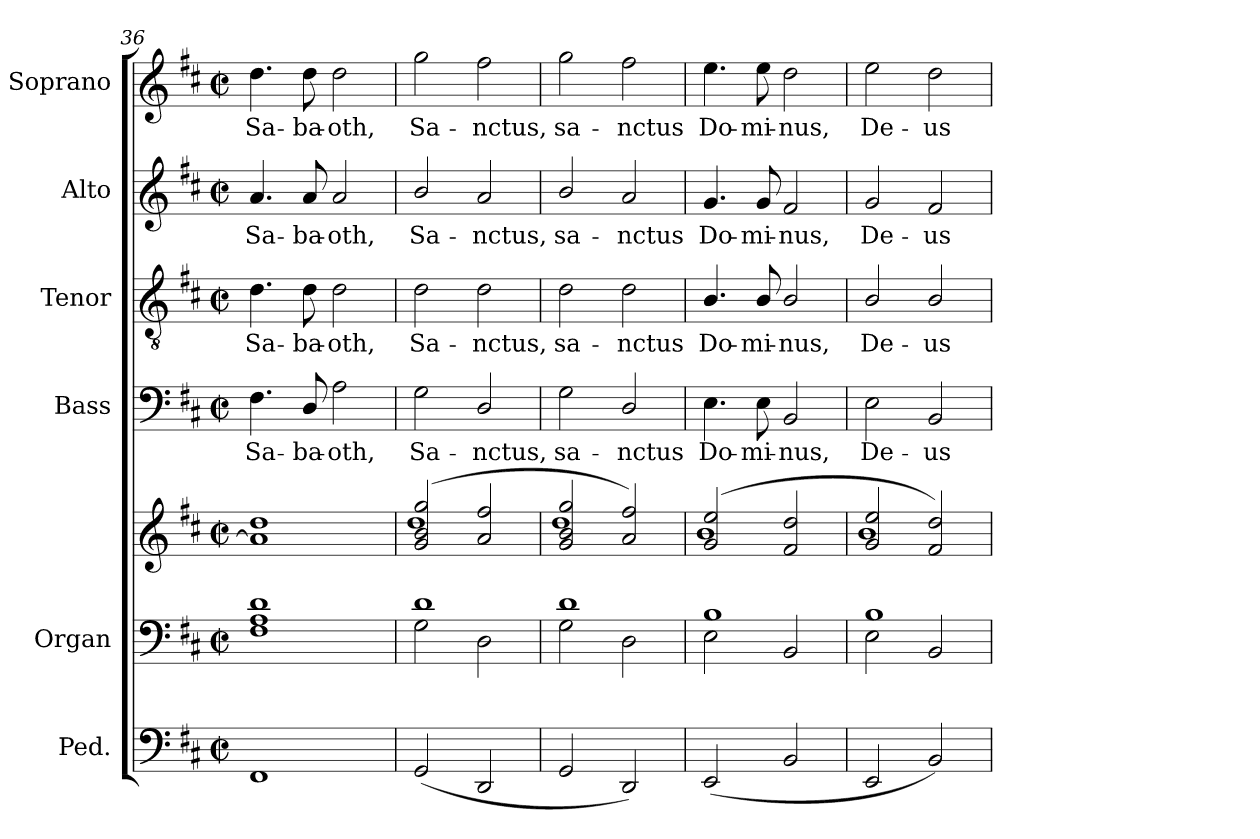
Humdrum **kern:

**kern	**kern	**kern	**kern	**text	**kern	**text	**kern	**text	**kern	**text
*part6	*part5	*part5	*part4	*part4	*part3	*part3	*part2	*part2	*part1	*part1
*staff7	*staff6	*staff5	*staff4	*staff4	*staff3	*staff3	*staff2	*staff2	*staff1	*staff1
*I"Ped.	*I"Organ	*	*I"Bass	*	*I"Tenor	*	*I"Alto	*	*I"Soprano	*
*	*I'Org.	*	*I'B.	*	*I'T.	*	*I'A.	*	*I'S.	*
*clefF4	*clefF4	*clefG2	*clefF4	*	*clefGv2	*	*clefG2	*	*clefG2	*
*	*	*	*	*	*ITrd7c12	*	*	*	*	*
*k[f#c#]	*k[f#c#]	*k[f#c#]	*k[f#c#]	*	*k[f#c#]	*	*k[f#c#]	*	*k[f#c#]	*
*D:	*D:	*D:	*D:	*	*D:	*	*D:	*	*D:	*
*M2/2	*M2/2	*M2/2	*M2/2	*	*M2/2	*	*M2/2	*	*M2/2	*
*met(c|)	*met(c|)	*met(c|)	*met(c|)	*	*met(c|)	*	*met(c|)	*	*met(c|)	*
=36	=36	=36	=36	=36	=36	=36	=36	=36	=36	=36
!	!	!	!	!LO:LY:b:color=#000000	!	!	!	!	!	!
!	!	!	!	!	!	!LO:LY:b:color=#000000	!	!	!	!
!	!	!	!	!	!	!	!	!LO:LY:b:color=#000000	!	!
!	!	!	!	!	!	!	!	!	!	!LO:LY:b:color=#000000
1FF#i	1F#i 1Ai 1di	1ai] 1ddi	4.F#i\	Sa-	4.Di\	Sa-	4.ai/	Sa-	4.ddi\	Sa-
!	!	!	!	!LO:LY:b:color=#000000	!	!	!	!	!	!
!	!	!	!	!	!	!LO:LY:b:color=#000000	!	!	!	!
!	!	!	!	!	!	!	!	!LO:LY:b:color=#000000	!	!
!	!	!	!	!	!	!	!	!	!	!LO:LY:b:color=#000000
.	.	.	8Di/	-ba-	8Di\	-ba-	8ai/	-ba-	8ddi\	-ba-
!	!	!	!	!LO:LY:b:color=#000000	!	!	!	!	!	!
!	!	!	!	!	!	!LO:LY:b:color=#000000	!	!	!	!
!	!	!	!	!	!	!	!	!LO:LY:b:color=#000000	!	!
!	!	!	!	!	!	!	!	!	!	!LO:LY:b:color=#000000
.	.	.	2Ai\	-oth,	2Di\	-oth,	2ai/	-oth,	2ddi\	-oth,
=37	=37	=37	=37	=37	=37	=37	=37	=37	=37	=37
*	*^	*^	*	*	*	*	*	*	*	*
!	!	!	!	!	!	!LO:LY:b:color=#000000	!	!	!	!	!	!
!	!	!	!	!	!	!	!	!LO:LY:b:color=#000000	!	!	!	!
!	!	!	!	!	!	!	!	!	!	!LO:LY:b:color=#000000	!	!
!	!	!	!	!	!	!	!	!	!	!	!	!LO:LY:b:color=#000000
(2GGi/	1di	2Gi\	(2gi/ 2bi 2ggi	1ddi	2Gi\	Sa-	2Di\	Sa-	2bi/	Sa-	2ggi\	Sa-
!	!	!	!	!	!	!LO:LY:b:color=#000000	!	!	!	!	!	!
!	!	!	!	!	!	!	!	!LO:LY:b:color=#000000	!	!	!	!
!	!	!	!	!	!	!	!	!	!	!LO:LY:b:color=#000000	!	!
!	!	!	!	!	!	!	!	!	!	!	!	!LO:LY:b:color=#000000
2DDi/	.	2Di\	2ai/ 2ff#i	.	2Di/	-nctus,	2Di\	-nctus,	2ai/	-nctus,	2ff#i\	-nctus,
=38	=38	=38	=38	=38	=38	=38	=38	=38	=38	=38	=38	=38
!	!	!	!	!	!	!LO:LY:b:color=#000000	!	!	!	!	!	!
!	!	!	!	!	!	!	!	!LO:LY:b:color=#000000	!	!	!	!
!	!	!	!	!	!	!	!	!	!	!LO:LY:b:color=#000000	!	!
!	!	!	!	!	!	!	!	!	!	!	!	!LO:LY:b:color=#000000
2GGi/	1di	2Gi\	2gi/ 2bi 2ggi	1ddi	2Gi\	sa-	2Di\	sa-	2bi/	sa-	2ggi\	sa-
!	!	!	!	!	!	!LO:LY:b:color=#000000	!	!	!	!	!	!
!	!	!	!	!	!	!	!	!LO:LY:b:color=#000000	!	!	!	!
!	!	!	!	!	!	!	!	!	!	!LO:LY:b:color=#000000	!	!
!	!	!	!	!	!	!	!	!	!	!	!	!LO:LY:b:color=#000000
2DDi/)	.	2Di\	2ai/ 2ff#i)	.	2Di/	-nctus	2Di\	-nctus	2ai/	-nctus	2ff#i\	-nctus
=39	=39	=39	=39	=39	=39	=39	=39	=39	=39	=39	=39	=39
!	!	!	!	!	!	!LO:LY:b:color=#000000	!	!	!	!	!	!
!	!	!	!	!	!	!	!	!LO:LY:b:color=#000000	!	!	!	!
!	!	!	!	!	!	!	!	!	!	!LO:LY:b:color=#000000	!	!
!	!	!	!	!	!	!	!	!	!	!	!	!LO:LY:b:color=#000000
(2EEi/	1Bi	2Ei\	(2gi/ 2eei	1bi	4.Ei\	Do-	4.BBi/	Do-	4.gi/	Do-	4.eei\	Do-
!	!	!	!	!	!	!LO:LY:b:color=#000000	!	!	!	!	!	!
!	!	!	!	!	!	!	!	!LO:LY:b:color=#000000	!	!	!	!
!	!	!	!	!	!	!	!	!	!	!LO:LY:b:color=#000000	!	!
!	!	!	!	!	!	!	!	!	!	!	!	!LO:LY:b:color=#000000
.	.	.	.	.	8Ei\	-mi-	8BBi/	-mi-	8gi/	-mi-	8eei\	-mi-
!	!	!	!	!	!	!LO:LY:b:color=#000000	!	!	!	!	!	!
!	!	!	!	!	!	!	!	!LO:LY:b:color=#000000	!	!	!	!
!	!	!	!	!	!	!	!	!	!	!LO:LY:b:color=#000000	!	!
!	!	!	!	!	!	!	!	!	!	!	!	!LO:LY:b:color=#000000
2BBi/	.	2BBi/	2f#i/ 2ddi	.	2BBi/	-nus,	2BBi/	-nus,	2f#i/	-nus,	2ddi\	-nus,
=40	=40	=40	=40	=40	=40	=40	=40	=40	=40	=40	=40	=40
!	!	!	!	!	!	!LO:LY:b:color=#000000	!	!	!	!	!	!
!	!	!	!	!	!	!	!	!LO:LY:b:color=#000000	!	!	!	!
!	!	!	!	!	!	!	!	!	!	!LO:LY:b:color=#000000	!	!
!	!	!	!	!	!	!	!	!	!	!	!	!LO:LY:b:color=#000000
2EEi/	1Bi	2Ei\	2gi/ 2eei	1bi	2Ei\	De-	2BBi/	De-	2gi/	De-	2eei\	De-
!	!	!	!	!	!	!LO:LY:b:color=#000000	!	!	!	!	!	!
!	!	!	!	!	!	!	!	!LO:LY:b:color=#000000	!	!	!	!
!	!	!	!	!	!	!	!	!	!	!LO:LY:b:color=#000000	!	!
!	!	!	!	!	!	!	!	!	!	!	!	!LO:LY:b:color=#000000
2BBi/)	.	2BBi/	2f#i/ 2ddi)	.	2BBi/	-us	2BBi/	-us	2f#i/	-us	2ddi\	-us
*	*v	*v	*	*	*	*	*	*	*	*	*	*
*	*	*v	*v	*	*	*	*	*	*	*	*
=	=	=	=	=	=	=	=	=	=	=
*-	*-	*-	*-	*-	*-	*-	*-	*-	*-	*-
